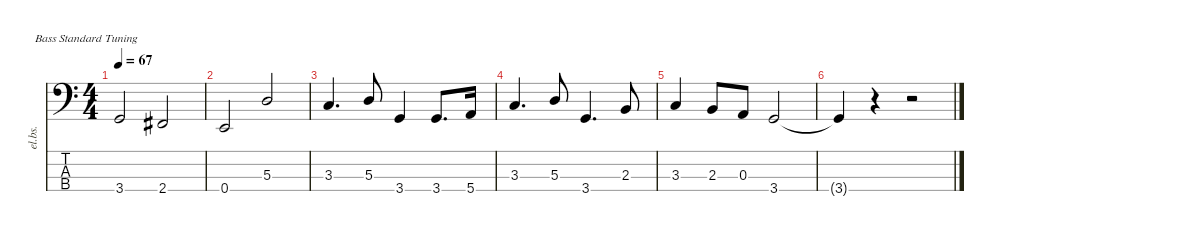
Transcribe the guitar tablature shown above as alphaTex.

\defaultSystemsLayout 4
\hideDynamics
\bracketExtendMode nobrackets
\otherSystemsTrackNameOrientation horizontal
\track ("Electric Bass" "el.bs.") {mute instrument electricbassfinger}
\staff {score tabs}
\tuning (G2 D2 A1 E1)
\ts (4 4)
\tempo 67
\clef f4
\ks c
3.4.2{dy mf beam Up} 2.4{acc #}.2{beam Up} |
0.4.2{beam Up} 5.3.2{beam Up} |
3.3.4{d beam Up} 5.3.8{beam Up} 3.4.4{beam Up} 3.4.8{d beam Up} 5.4.16{beam Up} |
3.3.4{d beam Up} 5.3.8{beam Up} 3.4.4{d beam Up} 2.3.8{beam Up} |
3.3.4{beam Up} 2.3.8{beam Up} 0.3.8{beam Up} 3.4.2{beam Up} |
3.4{t}.4{beam Up} r.4{beam Up} r.2{beam Up}
